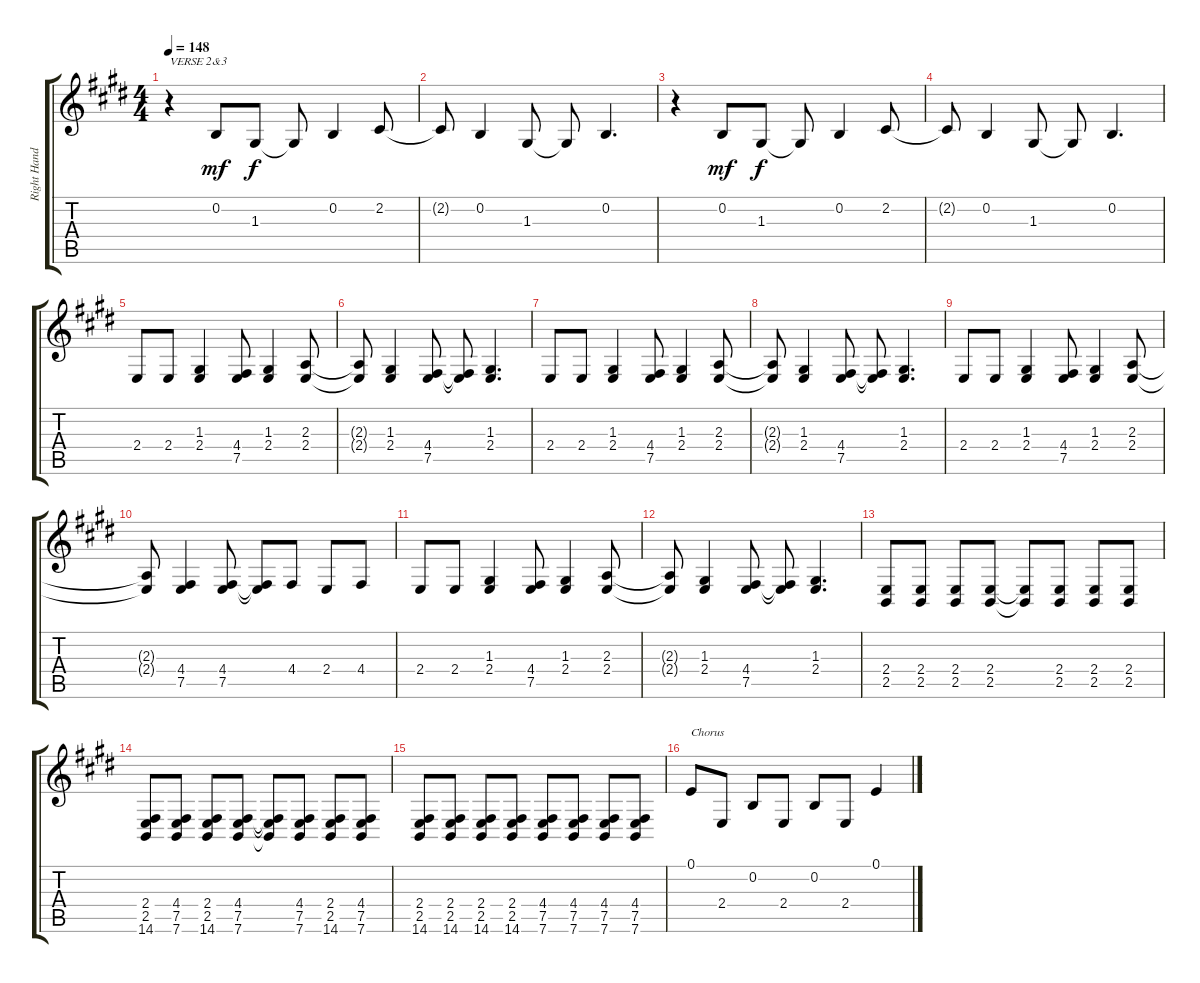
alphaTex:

\track ("Right Hand" "Right Hand") {instrument electricgrandpiano}
\staff {score tabs}
\tuning (E4 B3 G3 D3 A2 E2) {hide}
\ts (4 4)
\tempo 148
\clef g2
\ks e
r.4{txt "VERSE 2&3" dy f} 0.2.8{dy mf} 1.3.8{dy f} 1.3{t}.8 0.2.4 2.2.8 |
2.2{t}.8 0.2.4 1.3.8 1.3{t}.8 0.2.4{d} |
r.4 0.2.8{dy mf} 1.3.8{dy f} 1.3{t}.8 0.2.4 2.2.8 |
2.2{t}.8 0.2.4 1.3.8 1.3{t}.8 0.2.4{d} |
2.4.8 2.4.8 (1.3 2.4).4 (4.4 7.5).8 (1.3 2.4).4 (2.3 2.4).8 |
(2.3{t} 2.4{t}).8 (1.3 2.4).4 (4.4 7.5).8 (4.4{t} 7.5{t}).8 (1.3 2.4).4{d} |
2.4.8 2.4.8 (1.3 2.4).4 (4.4 7.5).8 (1.3 2.4).4 (2.3 2.4).8 |
(2.3{t} 2.4{t}).8 (1.3 2.4).4 (4.4 7.5).8 (4.4{t} 7.5{t}).8 (1.3 2.4).4{d} |
2.4.8 2.4.8 (1.3 2.4).4 (4.4 7.5).8 (1.3 2.4).4 (2.3 2.4).8 |
(2.3{t} 2.4{t}).8 (4.4 7.5).4 (4.4 7.5).8 (4.4{t} 7.5{t}).8 4.4.8 2.4.8 4.4.8 |
2.4.8 2.4.8 (1.3 2.4).4 (4.4 7.5).8 (1.3 2.4).4 (2.3 2.4).8 |
(2.3{t} 2.4{t}).8 (1.3 2.4).4 (4.4 7.5).8 (4.4{t} 7.5{t}).8 (1.3 2.4).4{d} |
(2.4 2.5).8 (2.4 2.5).8 (2.4 2.5).8 (2.4 2.5).8 (2.4{t} 2.5{t}).8 (2.4 2.5).8 (2.4 2.5).8 (2.4 2.5).8 |
(2.4 2.5 14.6).8 (4.4 7.5 7.6).8 (2.4 2.5 14.6).8 (4.4 7.5 7.6).8 (4.4{t} 7.5{t} 7.6{t}).8 (4.4 7.5 7.6).8 (2.4 2.5 14.6).8 (4.4 7.5 7.6).8 |
(2.4 2.5 14.6).8 (2.4 2.5 14.6).8 (2.4 2.5 14.6).8 (2.4 2.5 14.6).8 (4.4 7.5 7.6).8 (4.4 7.5 7.6).8 (4.4 7.5 7.6).8 (4.4 7.5 7.6).8 |
0.1.8{txt "Chorus"} 2.4.8 0.2.8 2.4.8 0.2.8 2.4.8 0.1.4
